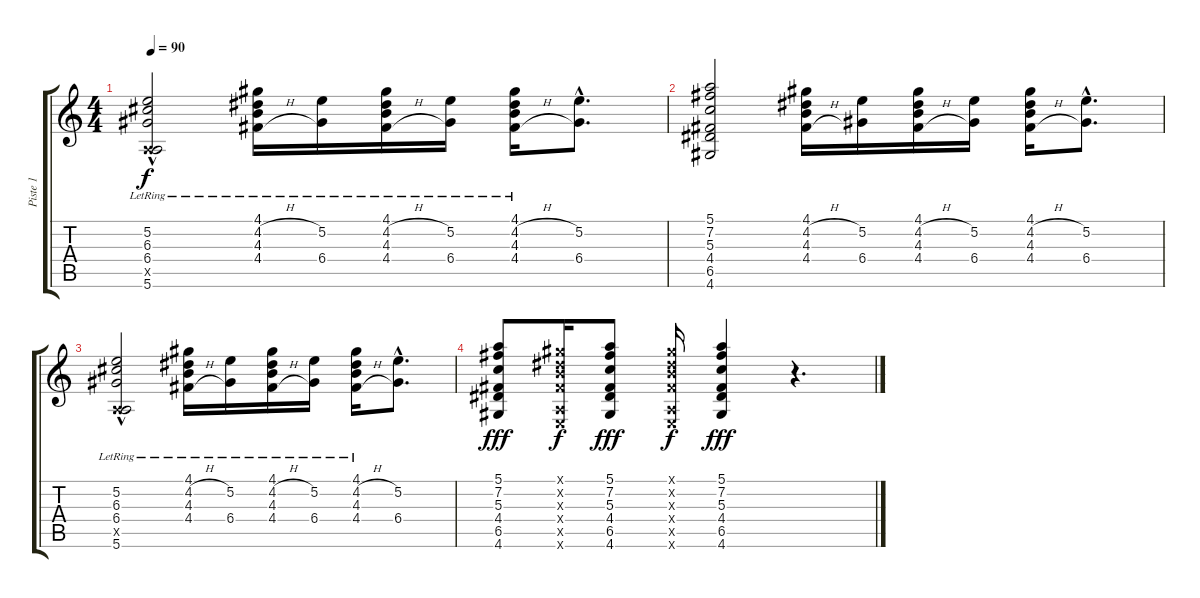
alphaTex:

\track ("Piste 1" "Piste 1") {instrument acousticguitarnylon}
\staff {score tabs}
\tuning (E4 B3 G3 D3 A2 E2) {hide}
\ts (4 4)
\tempo 90
\clef g2
\ks c
(5.2{lr} 6.3{lr} 6.4{lr} 0.5{x} 5.6{hac lr}).2{dy f instrument acousticguitarnylon} (4.1{lr} 4.2{h} 4.3{lr} 4.4{h}).16 (5.2{lr} 6.4{lr}).16 (4.1{lr} 4.2{h} 4.3{lr} 4.4{h}).16 (5.2{lr} 6.4{lr}).16 (4.1{lr} 4.2{h} 4.3{lr} 4.4{h}).16 (5.2{hac} 6.4{hac}).8{d} |
(5.1 7.2 5.3 4.4 6.5 4.6).2 (4.1 4.2{h} 4.3 4.4{h}).16 (5.2 6.4).16 (4.1 4.2{h} 4.3 4.4{h}).16 (5.2 6.4).16 (4.1 4.2{h} 4.3 4.4{h}).16 (5.2{hac} 6.4{hac}).8{d} |
(5.2{lr} 6.3{lr} 6.4{lr} 0.5{x} 5.6{hac lr}).2 (4.1{lr} 4.2{h} 4.3{lr} 4.4{h}).16 (5.2{lr} 6.4{lr}).16 (4.1{lr} 4.2{h} 4.3{lr} 4.4{h}).16 (5.2{lr} 6.4{lr}).16 (4.1{lr} 4.2{h} 4.3{lr} 4.4{h}).16 (5.2{hac} 6.4{hac}).8{d} |
(5.1 7.2 5.3 4.4 6.5 4.6).8{dy fff} (4.1{x} 4.2{x} 4.3{x} 4.4{x} 0.5{x} 0.6{x}).16{dy f} (5.1 7.2 5.3 4.4 6.5 4.6).8{dy fff} (4.1{x} 4.2{x} 4.3{x} 4.4{x} 0.5{x} 0.6{x}).16{dy f} (5.1 7.2 5.3 4.4 6.5 4.6).4{dy fff} r.4{d}
